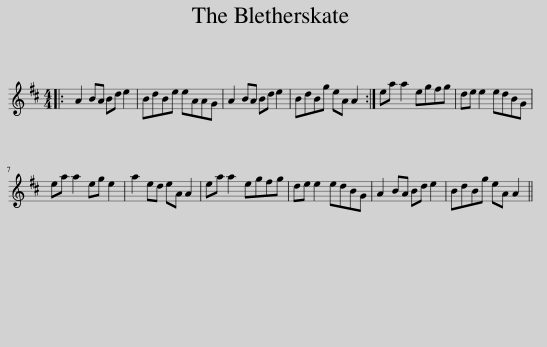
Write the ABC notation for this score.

X:1
L:1/8
M:4/4
I:linebreak $
K:D
V:1 treble
V:1
|: A2 BA Bd e2 | BdBe eAAG | A2 BA Bd e2 | BdBg eA A2 :| ea a2 egfg | %5
 de e2 edBG |$ ea a2 eg e2 | a2 ed eA A2 | ea a2 egfg | de e2 edBG | %10
 A2 BA Bd e2 | BdBg eA A2 || %12
